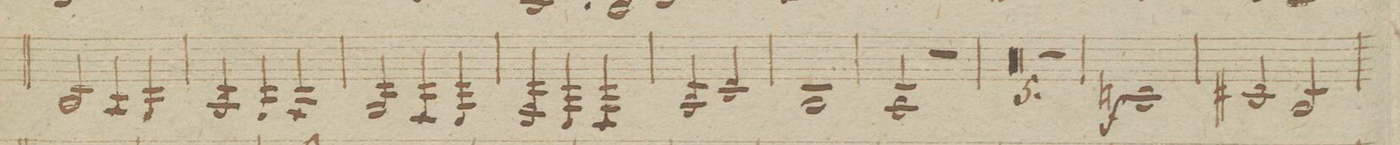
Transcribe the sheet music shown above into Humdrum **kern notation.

**kern	**dynam
*I"in G.	*
*clefG2	*
*k[f#c#g#d#]	*
*met(c|)	*
*M2/2	*
2F#/	.
4E/	.
4D#/	.
=278	=278
2E/	.
4D#/	.
4C#/	.
=279	=279
2D#/	.
4C#/	.
4BB/	.
=280	=280
2C#/	.
4BB/	.
4AA/	.
=281	=281
2E/	.
2G#/	.
=282	=282
1F#/	.
=283	=283
2E/	.
2r	.
=284	=284
00r	.
=285	=285
=286	=286
=287	=287
=288	=288
1r	.
=289	=289
1G/	f
=290	=290
2G#X/	.
2F#/	.
=291	=291
*-	*-
